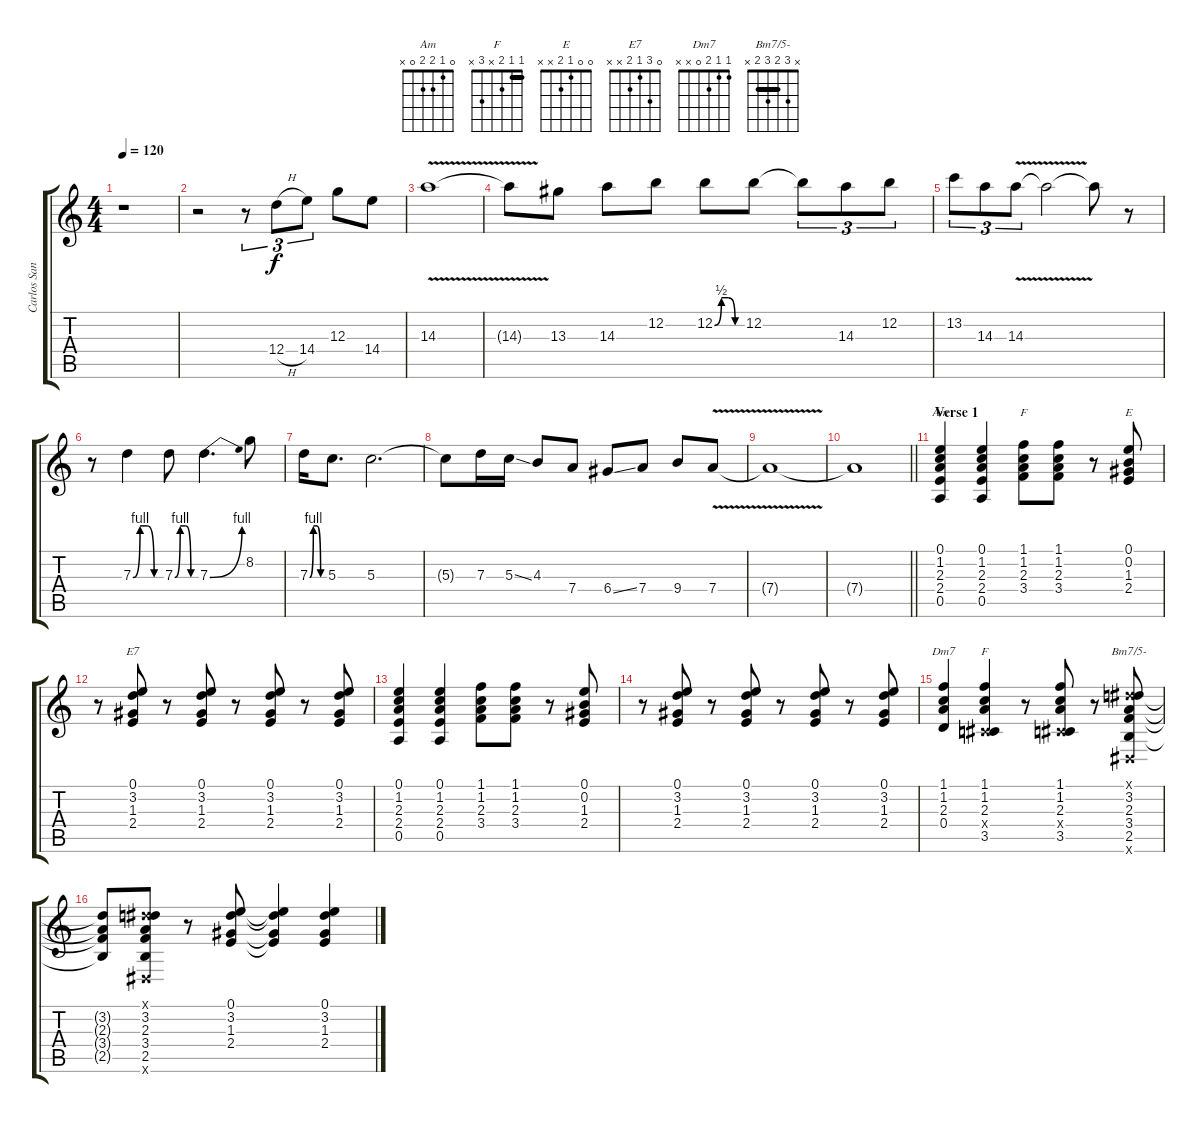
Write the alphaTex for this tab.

\track ("Carlos Santana" "Carlos San") {instrument distortionguitar}
\staff {score tabs}
\tuning (E4 B3 G3 D3 A2 E2) {hide}
\chord ("Am" 0 1 2 2 0 x)
\chord ("F" 1 1 2 3 x x) {barre 1}
\chord ("E" 0 0 1 2 x x)
\chord ("E7" 0 3 1 2 x x)
\chord ("Dm7" 1 1 2 0 x x)
\chord ("F" 1 1 2 x 3 x) {barre 1}
\chord ("Bm7/5-" x 3 2 3 2 x) {barre 2}
\ts (4 4)
\tempo 120
\clef g2
\ks c
r.1{dy f instrument distortionguitar} |
r.2 r.8{tu (3 2)} 12.4{h}.8{tu (3 2)} 14.4.8{tu (3 2)} 12.3.8 14.4.8 |
14.3{v}.1 |
14.3{t}.8 13.3.8 14.3.8 12.2.8 12.2{be (custom 0 0 15 2 30 2 45 0 60 0)}.8 12.2.8 12.2{t}.8{tu (3 2)} 14.3.8{tu (3 2)} 12.2.8{tu (3 2)} |
13.2.8{tu (3 2)} 14.3.8{tu (3 2)} 14.3{v}.8{tu (3 2)} 14.3{t}.2 14.3{t}.8 r.8 |
r.8 7.3{be (custom 0 0 15 4 30 4 45 0 60 0)}.4 7.3{be (custom 0 0 15 4 30 4 45 0 60 0)}.8 7.3{be (bend 0 0 60 4)}.4{d} 8.2.8 |
7.3{be (custom 0 0 15 4 30 4 45 0 60 0)}.16 5.3.8{d} 5.3.2{d} |
5.3{t}.8 7.3.16 5.3{ss}.16 4.3.8 7.4.8 6.4{ss}.8 7.4.8 9.4.8 7.4{v}.8 |
7.4{t}.1 |
\barLineRight lightlight
7.4{t}.1 |
\section ("" "Verse 1")
(0.1 1.2 2.3 2.4 0.5).4{ch "Am"} (0.1 1.2 2.3 2.4 0.5).4 (1.1 1.2 2.3 3.4).8{ch "F"} (1.1 1.2 2.3 3.4).8 r.8 (0.1 0.2 1.3 2.4).8{ch "E"} |
r.8 (0.1 3.2 1.3 2.4).8{ch "E7"} r.8 (0.1 3.2 1.3 2.4).8 r.8 (0.1 3.2 1.3 2.4).8 r.8 (0.1 3.2 1.3 2.4).8 |
(0.1 1.2 2.3 2.4 0.5).4 (0.1 1.2 2.3 2.4 0.5).4 (1.1 1.2 2.3 3.4).8 (1.1 1.2 2.3 3.4).8 r.8 (0.1 0.2 1.3 2.4).8 |
r.8 (0.1 3.2 1.3 2.4).8 r.8 (0.1 3.2 1.3 2.4).8 r.8 (0.1 3.2 1.3 2.4).8 r.8 (0.1 3.2 1.3 2.4).8 |
(1.1 1.2 2.3 0.4).4{ch "Dm7"} (1.1 1.2 2.3 -1.4{x} 3.5).4{ch "F"} r.8 (1.1 1.2 2.3 -1.4{x} 3.5).8 r.8 (-1.1{x} 3.2 2.3 3.4 2.5 -1.6{x}).8{ch "Bm7/5-"} |
(3.2{t} 2.3{t} 3.4{t} 2.5{t}).8 (-1.1{x} 3.2 2.3 3.4 2.5 -1.6{x}).8 r.8 (0.1 3.2 1.3 2.4).8 (0.1{t} 3.2{t} 1.3{t} 2.4{t}).4 (0.1 3.2 1.3 2.4).4
